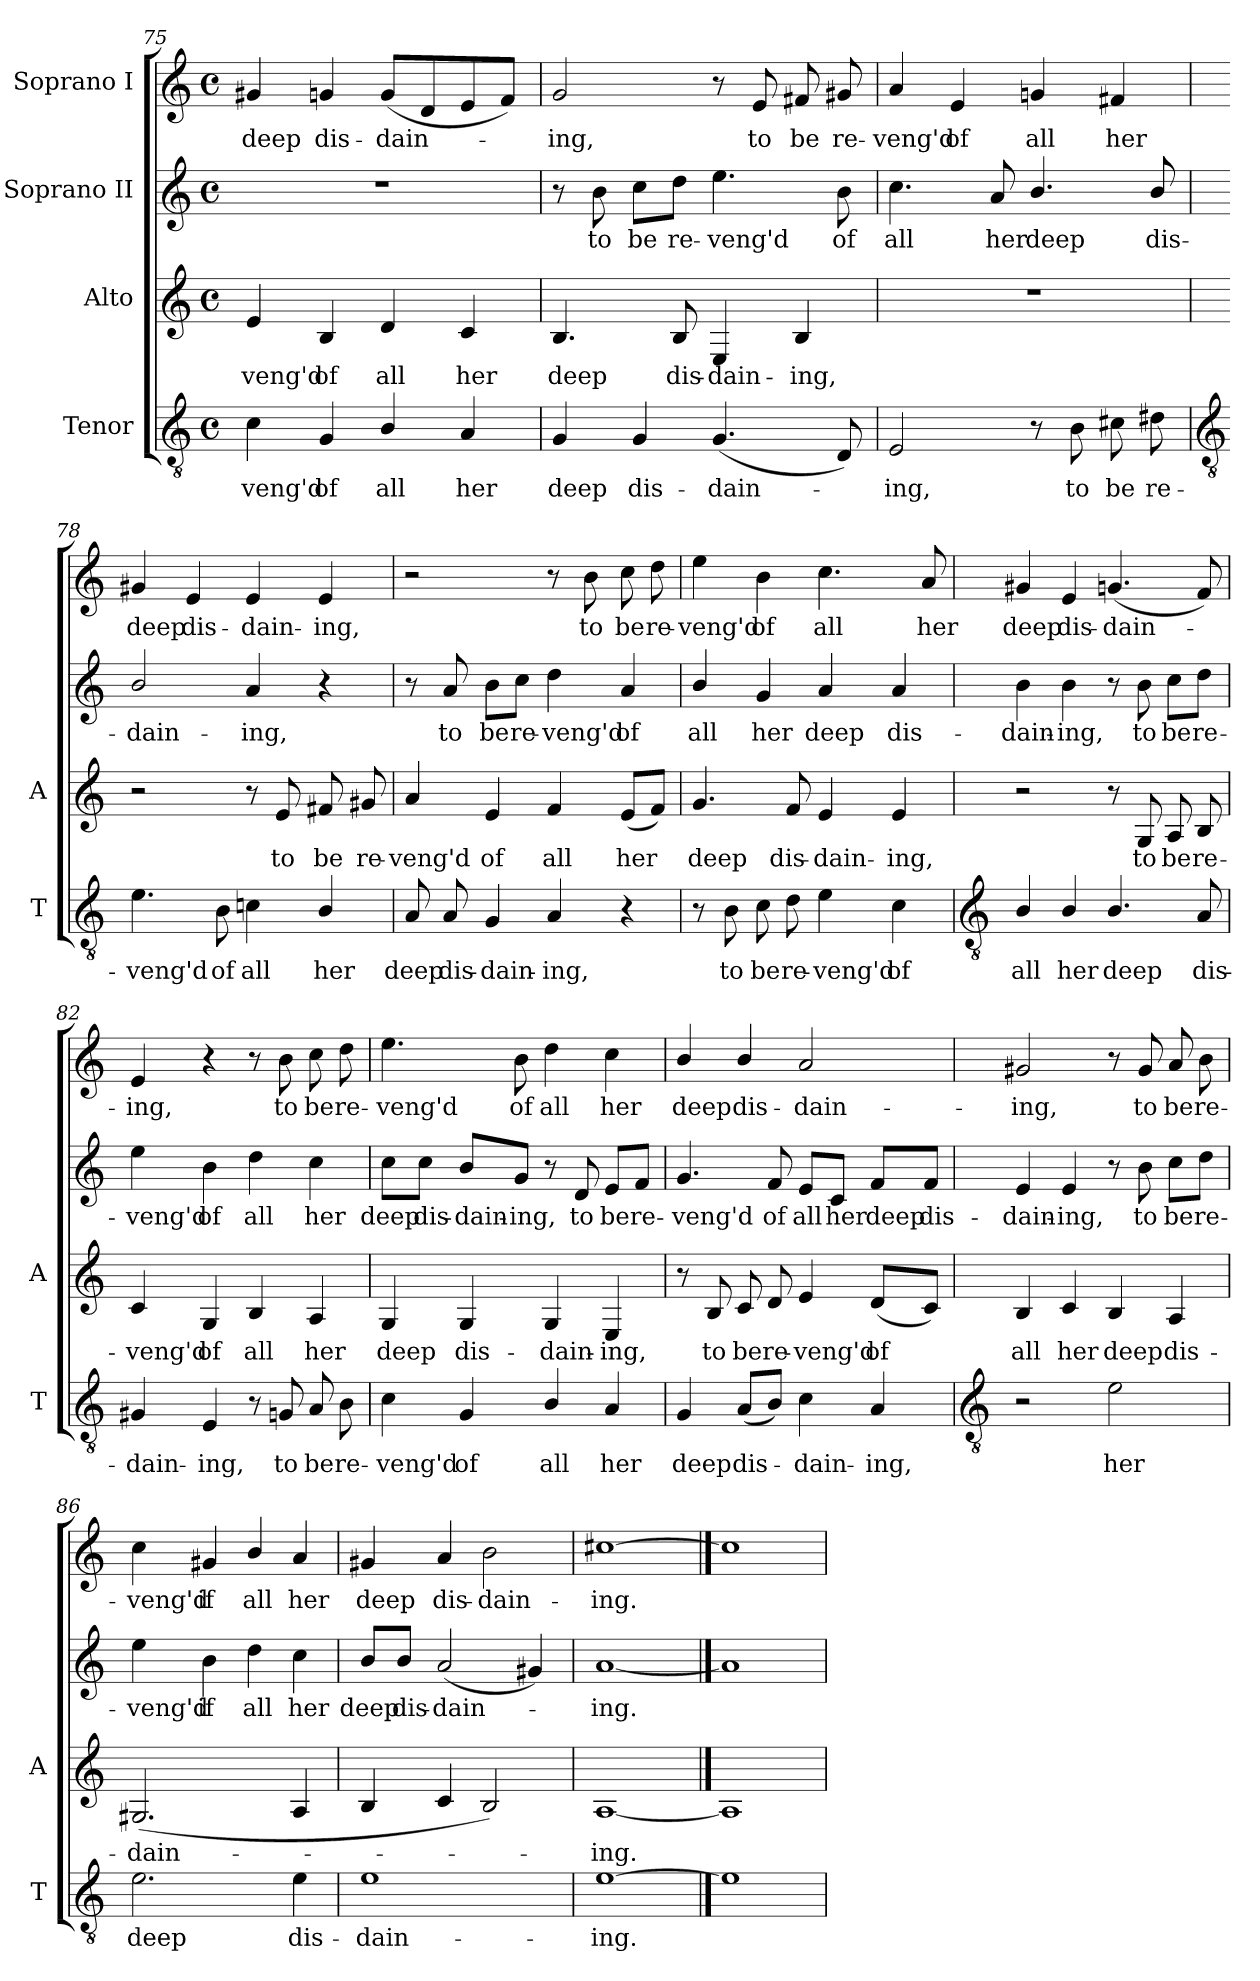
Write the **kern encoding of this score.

**kern	**text	**kern	**text	**kern	**text	**kern	**text
*part4	*part4	*part3	*part3	*part2	*part2	*part1	*part1
*staff4	*staff4	*staff3	*staff3	*staff2	*staff2	*staff1	*staff1
*I"Tenor	*	*I"Alto	*	*I"Soprano II	*	*I"Soprano I	*
*I'T	*	*I'A	*	*	*	*	*
!!LO:LB:g=z
*clefGv2	*	*clefG2	*	*clefG2	*	*clefG2	*
*k[]	*	*k[]	*	*k[]	*	*k[]	*
*C:	*	*C:	*	*C:	*	*C:	*
*M4/4	*	*M4/4	*	*M4/4	*	*M4/4	*
*met(c)	*	*met(c)	*	*met(c)	*	*met(c)	*
=75	=75	=75	=75	=75	=75	=75	=75
!	!LO:LY:b	!	!LO:LY:b	!	!	!	!LO:LY:b
4c	-veng'd	4e	-veng'd	1r	.	4g#X	deep
!	!LO:LY:b	!	!LO:LY:b	!	!	!	!LO:LY:b
4G	of	4B	of	.	.	4gn	dis-
!	!LO:LY:b	!	!LO:LY:b	!	!	!	!LO:LY:b
4B/	all	4d	all	.	.	(<8gL	-dain-
.	.	.	.	.	.	8d	.
!	!LO:LY:b	!	!LO:LY:b	!	!	!	!
4A	her	4c	her	.	.	8e	.
.	.	.	.	.	.	8fJ)	.
=76	=76	=76	=76	=76	=76	=76	=76
!	!LO:LY:b	!	!LO:LY:b	!	!	!	!LO:LY:b
4G	deep	4.B	deep	8r	.	2g	ing,
!	!	!	!	!	!LO:LY:b	!	!
.	.	.	.	8b	to	.	.
!	!LO:LY:b	!	!	!	!LO:LY:b	!	!
4G	dis-	.	.	8cc\L	be	.	.
!	!	!	!LO:LY:b	!	!LO:LY:b	!	!
.	.	8B	dis-	8dd\J	re-	.	.
!	!LO:LY:b	!	!LO:LY:b	!	!LO:LY:b	!	!
(<4.G	-dain-	4E	-dain-	4.ee	-veng'd	8r	.
!	!	!	!	!	!	!	!LO:LY:b
.	.	.	.	.	.	8e	to
!	!	!	!LO:LY:b	!	!	!	!LO:LY:b
.	.	4B	-ing,	.	.	8f#X	be
!	!	!	!	!	!LO:LY:b	!	!LO:LY:b
8D)	.	.	.	8b	of	8g#X	re-
=77	=77	=77	=77	=77	=77	=77	=77
!	!LO:LY:b	!	!	!	!LO:LY:b	!	!LO:LY:b
2E	ing,	1r	.	4.cc	all	4a	-veng'd
!	!	!	!	!	!	!	!LO:LY:b
.	.	.	.	.	.	4e	of
!	!	!	!	!	!LO:LY:b	!	!
.	.	.	.	8a	her	.	.
!	!	!	!	!	!LO:LY:b	!	!LO:LY:b
8r	.	.	.	4.b/	deep	4gn	all
!	!LO:LY:b	!	!	!	!	!	!
8B	to	.	.	.	.	.	.
!	!LO:LY:b	!	!	!	!	!	!LO:LY:b
8c#X	be	.	.	.	.	4f#X	her
!	!LO:LY:b	!	!	!	!LO:LY:b	!	!
8d#X	re-	.	.	8b/	dis-	.	.
!!LO:LB:g=z
=78	=78	=78	=78	=78	=78	=78	=78
*clefGv2	*	*	*	*	*	*	*
!	!LO:LY:b	!	!	!	!LO:LY:b	!	!LO:LY:b
4.e	-veng'd	2r	.	2b/	-dain-	4g#X	deep
!	!	!	!	!	!	!	!LO:LY:b
.	.	.	.	.	.	4e	dis-
!	!LO:LY:b	!	!	!	!	!	!
8B	of	.	.	.	.	.	.
!	!LO:LY:b	!	!	!	!LO:LY:b	!	!LO:LY:b
4cn	all	8r	.	4a	-ing,	4e	-dain-
!	!	!	!LO:LY:b	!	!	!	!
.	.	8e	to	.	.	.	.
!	!LO:LY:b	!	!LO:LY:b	!	!	!	!LO:LY:b
4B/	her	8f#X	be	4r	.	4e	-ing,
!	!	!	!LO:LY:b	!	!	!	!
.	.	8g#X	re-	.	.	.	.
=79	=79	=79	=79	=79	=79	=79	=79
!	!LO:LY:b	!	!LO:LY:b	!	!	!	!
8A	deep	4a	-veng'd	8r	.	2r	.
!	!LO:LY:b	!	!	!	!LO:LY:b	!	!
8A	dis-	.	.	8a	to	.	.
!	!LO:LY:b	!	!LO:LY:b	!	!LO:LY:b	!	!
4G	-dain-	4e	of	8b\L	be	.	.
!	!	!	!	!	!LO:LY:b	!	!
.	.	.	.	8cc\J	re-	.	.
!	!LO:LY:b	!	!LO:LY:b	!	!LO:LY:b	!	!
4A	-ing,	4f	all	4dd	-veng'd	8r	.
!	!	!	!	!	!	!	!LO:LY:b
.	.	.	.	.	.	8b	to
!	!	!	!LO:LY:b	!	!LO:LY:b	!	!LO:LY:b
4r	.	(<8eL	her	4a	of	8cc	be
!	!	!	!	!	!	!	!LO:LY:b
.	.	8fJ)	.	.	.	8dd	re-
=80	=80	=80	=80	=80	=80	=80	=80
!	!	!	!LO:LY:b	!	!LO:LY:b	!	!LO:LY:b
8r	.	4.g	deep	4b/	all	4ee	-veng'd
!	!LO:LY:b	!	!	!	!	!	!
8B	to	.	.	.	.	.	.
!	!LO:LY:b	!	!	!	!LO:LY:b	!	!LO:LY:b
8c	be	.	.	4g	her	4b	of
!	!LO:LY:b	!	!LO:LY:b	!	!	!	!
8d	re-	8f	dis-	.	.	.	.
!	!LO:LY:b	!	!LO:LY:b	!	!LO:LY:b	!	!LO:LY:b
4e	-veng'd	4e	-dain-	4a	deep	4.cc	all
!	!LO:LY:b	!	!LO:LY:b	!	!LO:LY:b	!	!
4c	of	4e	-ing,	4a	dis-	.	.
!	!	!	!	!	!	!	!LO:LY:b
.	.	.	.	.	.	8a	her
!!LO:LB:g=z
=81	=81	=81	=81	=81	=81	=81	=81
*clefGv2	*	*	*	*	*	*	*
!	!LO:LY:b	!	!	!	!LO:LY:b	!	!LO:LY:b
4B/	all	2r	.	4b	-dain-	4g#X	deep
!	!LO:LY:b	!	!	!	!LO:LY:b	!	!LO:LY:b
4B/	her	.	.	4b	-ing,	4e	dis-
!	!LO:LY:b	!	!	!	!	!	!LO:LY:b
4.B/	deep	8r	.	8r	.	(<4.gn	-dain-
!	!	!	!LO:LY:b	!	!LO:LY:b	!	!
.	.	8G	to	8b	to	.	.
!	!	!	!LO:LY:b	!	!LO:LY:b	!	!
.	.	8A	be	8cc\L	be	.	.
!	!LO:LY:b	!	!LO:LY:b	!	!LO:LY:b	!	!
8A	dis-	8B	re-	8dd\J	re-	8f)	.
=82	=82	=82	=82	=82	=82	=82	=82
!	!LO:LY:b	!	!LO:LY:b	!	!LO:LY:b	!	!LO:LY:b
4G#X	-dain-	4c	-veng'd	4ee	-veng'd	4e	ing,
!	!LO:LY:b	!	!LO:LY:b	!	!LO:LY:b	!	!
4E	-ing,	4G	of	4b	of	4r	.
!	!	!	!LO:LY:b	!	!LO:LY:b	!	!
8r	.	4B	all	4dd	all	8r	.
!	!LO:LY:b	!	!	!	!	!	!LO:LY:b
8Gn	to	.	.	.	.	8b	to
!	!LO:LY:b	!	!LO:LY:b	!	!LO:LY:b	!	!LO:LY:b
8A	be	4A	her	4cc	her	8cc	be
!	!LO:LY:b	!	!	!	!	!	!LO:LY:b
8B	re-	.	.	.	.	8dd	re-
=83	=83	=83	=83	=83	=83	=83	=83
!	!LO:LY:b	!	!LO:LY:b	!	!LO:LY:b	!	!LO:LY:b
4c	-veng'd	4G	deep	8cc\L	deep	4.ee	-veng'd
!	!	!	!	!	!LO:LY:b	!	!
.	.	.	.	8cc\J	dis-	.	.
!	!LO:LY:b	!	!LO:LY:b	!	!LO:LY:b	!	!
4G	of	4G	dis-	8b/L	-dain-	.	.
!	!	!	!	!	!LO:LY:b	!	!LO:LY:b
.	.	.	.	8g/J	-ing,	8b	of
!	!LO:LY:b	!	!LO:LY:b	!	!	!	!LO:LY:b
4B/	all	4G	-dain-	8r	.	4dd	all
!	!	!	!	!	!LO:LY:b	!	!
.	.	.	.	8d	to	.	.
!	!LO:LY:b	!	!LO:LY:b	!	!LO:LY:b	!	!LO:LY:b
4A	her	4E	-ing,	8e/L	be	4cc	her
!	!	!	!	!	!LO:LY:b	!	!
.	.	.	.	8f/J	re-	.	.
=84	=84	=84	=84	=84	=84	=84	=84
!	!LO:LY:b	!	!	!	!LO:LY:b	!	!LO:LY:b
4G	deep	8r	.	4.g	-veng'd	4b/	deep
!	!	!	!LO:LY:b	!	!	!	!
.	.	8B	to	.	.	.	.
!	!LO:LY:b	!	!LO:LY:b	!	!	!	!LO:LY:b
(<8AL	dis-	8c	be	.	.	4b/	dis-
!	!	!	!LO:LY:b	!	!LO:LY:b	!	!
8BJ)	.	8d	re-	8f	of	.	.
!	!LO:LY:b	!	!LO:LY:b	!	!LO:LY:b	!	!LO:LY:b
4c	dain-	4e	-veng'd	8e/L	all	2a	-dain-
!	!	!	!	!	!LO:LY:b	!	!
.	.	.	.	8c/J	her	.	.
!	!LO:LY:b	!	!LO:LY:b	!	!LO:LY:b	!	!
4A	-ing,	(<8dL	of	8f/L	deep	.	.
!	!	!	!	!	!LO:LY:b	!	!
.	.	8cJ)	.	8f/J	dis-	.	.
!!LO:LB:g=z
=85	=85	=85	=85	=85	=85	=85	=85
*clefGv2	*	*	*	*	*	*	*
!	!	!	!LO:LY:b	!	!LO:LY:b	!	!LO:LY:b
2r	.	4B	all	4e	-dain-	2g#X	-ing,
!	!	!	!LO:LY:b	!	!LO:LY:b	!	!
.	.	4c	her	4e	-ing,	.	.
!	!LO:LY:b	!	!LO:LY:b	!	!	!	!
2e	her	4B	deep	8r	.	8r	.
!	!	!	!	!	!LO:LY:b	!	!LO:LY:b
.	.	.	.	8b	to	8g#	to
!	!	!	!LO:LY:b	!	!LO:LY:b	!	!LO:LY:b
.	.	4A	dis-	8cc\L	be	8a	be
!	!	!	!	!	!LO:LY:b	!	!LO:LY:b
.	.	.	.	8dd\J	re-	8b	re-
=86	=86	=86	=86	=86	=86	=86	=86
!	!LO:LY:b	!	!LO:LY:b	!	!LO:LY:b	!	!LO:LY:b
2.e	deep	(<2.G#X	-dain-	4ee	-veng'd	4cc	-veng'd
!	!	!	!	!	!LO:LY:b	!	!LO:LY:b
.	.	.	.	4b	if	4g#X	if
!	!	!	!	!	!LO:LY:b	!	!LO:LY:b
.	.	.	.	4dd	all	4b/	all
!	!LO:LY:b	!	!	!	!LO:LY:b	!	!LO:LY:b
4e	dis-	4A	.	4cc	her	4a	her
=87	=87	=87	=87	=87	=87	=87	=87
!	!LO:LY:b	!	!	!	!LO:LY:b	!	!LO:LY:b
1e	-dain-	4B	.	8b/L	deep	4g#X	deep
!	!	!	!	!	!LO:LY:b	!	!
.	.	.	.	8b/J	dis-	.	.
!	!	!	!	!	!LO:LY:b	!	!LO:LY:b
.	.	4c/	.	(<2a	-dain-	4a	dis-
!	!	!	!	!	!	!	!LO:LY:b
.	.	2B)	.	.	.	2b	-dain-
.	.	.	.	4g#X)	.	.	.
=88	=88	=88	=88	=88	=88	=88	=88
!	!LO:LY:b	!	!LO:LY:b	!	!LO:LY:b	!	!LO:LY:b
[1e	-ing.	[1A	ing.	[1a	ing.	[1cc#X	-ing.
==89	==89	==89	==89	==89	==89	==89	==89
1e]	.	1A]	.	1a]	.	1cc#]	.
=	=	=	=	=	=	=	=
*-	*-	*-	*-	*-	*-	*-	*-
